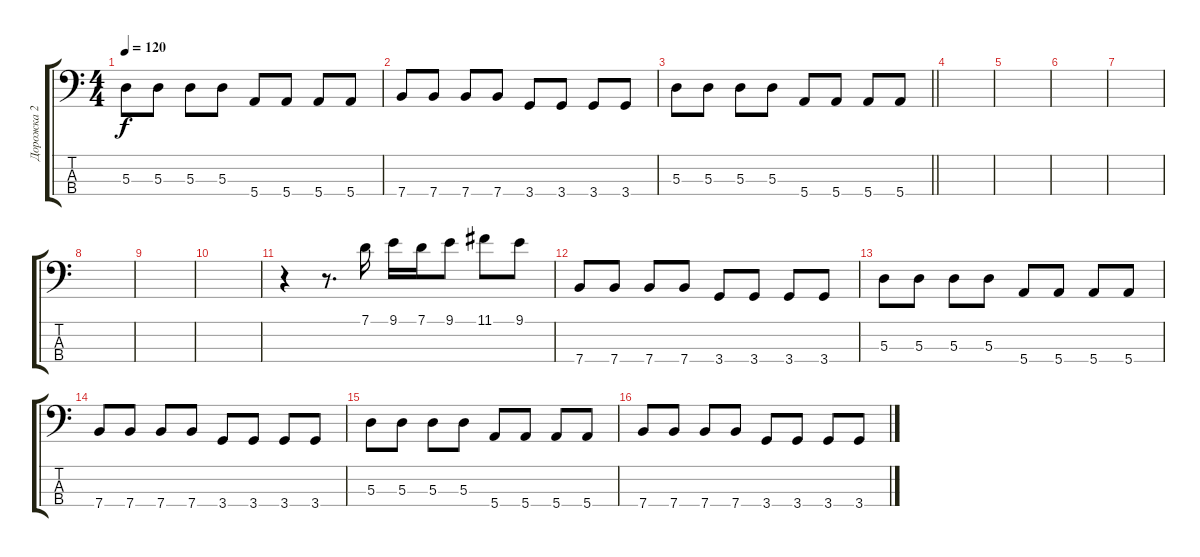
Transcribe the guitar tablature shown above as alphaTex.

\track ("Дорожка 2" "Дорожка 2") {instrument electricbassfinger}
\staff {score tabs}
\tuning (G2 D2 A1 E1) {hide}
\ts (4 4)
\tempo 120
\clef f4
\ks c
5.3.8{dy f} 5.3.8 5.3.8 5.3.8 5.4.8 5.4.8 5.4.8 5.4.8 |
7.4.8 7.4.8 7.4.8 7.4.8 3.4.8 3.4.8 3.4.8 3.4.8 |
\barLineRight lightlight
5.3.8 5.3.8 5.3.8 5.3.8 5.4.8 5.4.8 5.4.8 5.4.8 |
|
|
|
|
|
|
|
r.4 r.8{d} 7.1.16 9.1.16 7.1.16 9.1.8 11.1.8 9.1.8 |
7.4.8 7.4.8 7.4.8 7.4.8 3.4.8 3.4.8 3.4.8 3.4.8 |
5.3.8 5.3.8 5.3.8 5.3.8 5.4.8 5.4.8 5.4.8 5.4.8 |
7.4.8 7.4.8 7.4.8 7.4.8 3.4.8 3.4.8 3.4.8 3.4.8 |
5.3.8 5.3.8 5.3.8 5.3.8 5.4.8 5.4.8 5.4.8 5.4.8 |
7.4.8 7.4.8 7.4.8 7.4.8 3.4.8 3.4.8 3.4.8 3.4.8
